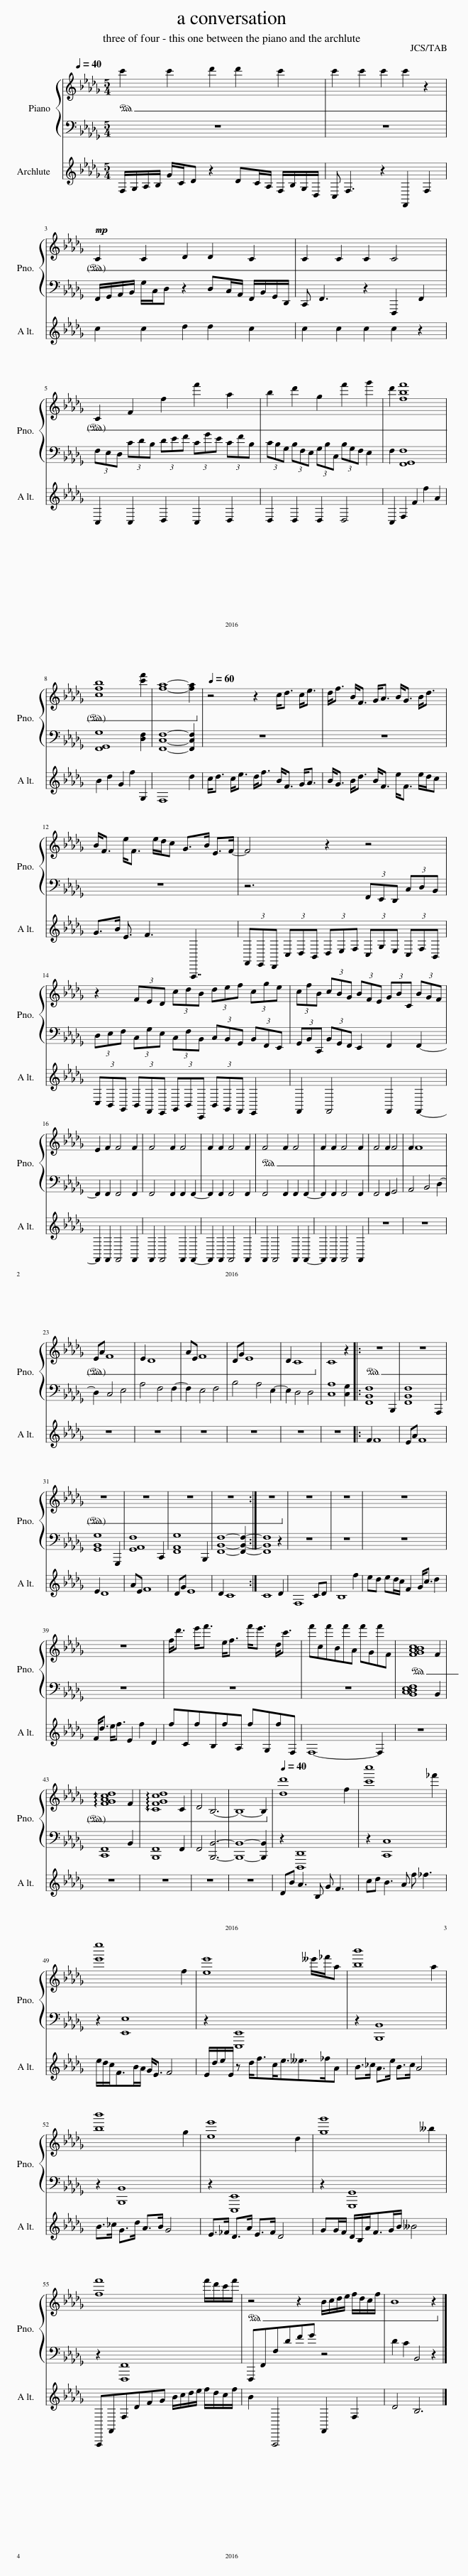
X:1
%%score { 1 | 2 } 3
L:1/8
Q:1/4=40
M:5/4
I:linebreak $
K:Db
V:1 treble
V:2 bass
V:3 treble
V:1
!ped! c'2 c'2 d'2 d'2 c'2 | c'2 c'2 c'2 c'2 z2 |$!mp! C2 C2 D2 D2 C2 | C2 C2 C2 C4 |$ C2 F2 f2 f'2 a2 | %5
 b2 d'2 g2 f'2 g'2 | d'2 [fbf']8 |$ [cfb]8 [c'f']2 | [fa]8- [fa]2!ped-up! |[Q:1/4=60] z4 z2 c<d c<e | %10
 d<f B<F G<A B<G B<d |$ B<F e<F e/d/c G>B E>F- | F4 z2 z4 |$ z2 (3FED (3cdB (3def (3cge | (3cfB (3cBG (3BFE (3GBC (3BGF |$ %15
 E2 F2 F4 F2 | F4 F2 F4 | F2 F2 F4 F2 |!ped! F4 F2 F4 | F2 F2 F4 F2 | %20
 F4 F2 F4 | F2 F8 |$ EA F8 | E2 D8 | AE F8 | %25
 DG E8 | D2 C8!ped-up! | C8 z2 |:!ped! z10 | z10 |$ %30
 z10 | z10 | z10 | z10 :| z10!ped-up! | %35
 z10 | z10 | z10 |$ z10 | f<d' e'<f' e<f f'<e' d<c' | %40
 f'cf'Bf'A f'Gf'F |!ped! [FGABc]8 F2 |$ !arpeggio![FGAcd]8 F2 | !arpeggio![CFGcd]8 C2 | D4 B,6- | %45
 B,8- B,2!ped-up! |[Q:1/4=40] [dd']8 f2 | [c'c'']8 _f'2 |$ [e'e'']8 f2 | [ee']8 __e'/_f'/a | %50
 [bb']8 a2 |$ [bb']8 g2 | [ee']8 d2 | [gg']8 __b2 |$ [ff']8 f'/d'/c'/f'/ | %55
!ped! z4 z2 B/c/d/e/ f/d/c/f/ | B8 z2!ped-up! |] %57
V:2
 z10 | z10 |$ F,,/G,,/A,,/B,,/ G,/C,/D, z2 D,C,/A,,/ F,,/B,,/G,,/D,,/ | C,, F,,3 z2 F,,,2 F,,2 |$ (3F,E,D, (3CDB, (3DEF (3CGE (3CFB, | %5
 (3CB,G, (3B,F,E, (3G,B,C, (3B,G,F, E,2 | F,2 [F,,G,,F,]8 |$ [F,,G,,G,]8 [D,F,]2 | [F,,C,F,]8- [F,,C,F,]2 | z10 | %10
 z10 |$ z10 | z6 (3F,,E,,D,, (3C,D,B,, |$ (3D,E,F, (3C,G,E, (3C,F,B,, (3C,B,,G,, (3B,,F,,E,, | (3G,,B,,C,, (3B,,G,,F,, E,,2 F,,2 F,,2- |$ %15
 F,,2 F,,2 F,,4 F,,2 | F,,4 F,,2 F,,2 F,,2- | F,,2 F,,2 F,,4 F,,2 | F,,4 F,,2 F,,2 F,,2- | F,,2 F,,2 F,,4 F,,2 | %20
 F,,4 F,,2 G,,4 | A,,4 B,,4 D,2- |$ D,2 C,4 E,4 | A,4 F,4 F,2- | F,2 E,4 F,4 | %25
 B,4 A,4 E,2- | E,2 D,4 D,4 | [C,A,]8 [C,G,]2 |: [F,,B,,F,]8 B,,,2 | [F,,B,,F,]8 A,,,2 |$ %30
 [G,,B,,G,]8 G,,,2 | [G,,A,,F,]8 C,,2 | [F,,A,,G,]8 B,,,2 | [F,,B,,F,]8- [F,,B,,F,]2- :| [F,,B,,F,]8 z2 | %35
 z10 | z10 | z10 |$ z10 | z10 | %40
 z10 | [B,,C,D,E,F,]8 B,,2 |$ [C,,F,,]8 B,,2 | [B,,,F,,]8 F,,2 | F,,4 [B,,,B,,]6- | %45
 [B,,,B,,]8- [B,,,B,,]2 | z2 [D,,,D,,]8 | z2 [C,,C,]8 |$ z2 [E,,E,]8 | z2 [E,,,E,,]8 | %50
 z2 [B,,,B,,]8 |$ z2 [B,,,B,,]8 | z2 [E,,,E,,]8 | z2 [G,,,G,,]8 |$ z2 [F,,,F,,]8 | %55
 F,,,F,,F,DFG z4 | D2 C2 B,,4 z2 |] %57
V:3
 F,/G,/A,/B,/ G/C/D z2 DC/A,/ F,/B,/G,/D,/ | C, F,3 z2 F,,2 F,2 |$ c2 c2 d2 d2 c2 | c2 c2 c2 c2 z2 |$ C,2 C,2 D,2 C,2 D,2 | %5
 D,2 D,2 D,2 D,4 | C,2 F,2 F2 f2 A2 |$ B2 d2 G2 f2 G,2 | F,8 d2 | c<d c<e d<f B<F G<A | %10
 B<G B<d B<F e<F e/d/c |$ G>B E3/2 F3 F,,,7/2 | (3F,,E,,D,, (3C,D,B,, (3D,E,F, (3C,G,E, (3C,F,B,, |$ (3C,B,,G,, (3B,,F,,E,, (3G,,B,,C,, (3B,,G,,F,, E,,2 | F,,2 F,,4 F,,2 F,,2- |$ %15
 F,,2 F,,2 F,,4 F,,2 | F,,2 F,,4 F,,2 F,,2- | F,,2 F,,2 F,,4 F,,2 | F,,2 F,,4 F,,2 F,,2- | F,,2 F,,2 F,,4 F,,2 | %20
 z10 | z10 |$ z10 | z10 | z10 | %25
 z10 | z10 | z10 |: F2 F8 | EA F8 |$ %30
 E2 D8 | AE F8 | DG E8 | D2 C8 :| C8 D2 | %35
 F,8 CD | B,8 f2 | ed ed/c/ F2 G<c d2 |$ F<d e<f E2 f2 D2 | fCfB,fA, fG,fF, | %40
 F,8- F,2 | z10 |$ z10 | z10 | z10 | %45
 z10 | DB A3 B, G F3 | cd B3 A f _f3 |$ e/d/c<FB/A/ G<E F4 | E/d/e/E/ z d<fc<e__e>_fA | %50
 B>_c A>e B>c A4 |$ B>_c G>d A>B G4 | E>_F D>A E>F D4 | GG/F/ D/B,/A<FG/B/ __B4 |$ F,,,F,,F,DFG B/c/d/e/ f/d/c/f/ | %55
 B2 F,,,4 F,,2 F,2 | D4 B,6 |] %57
